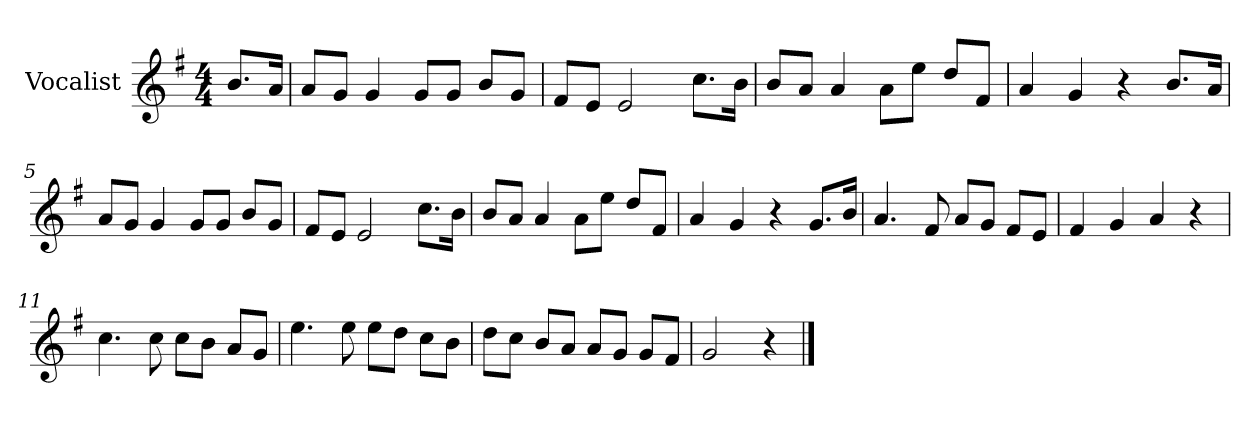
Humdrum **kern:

**kern
*part1
*staff1
*I"Vocalist
*k[f#]
*G:
*M4/4
=
8.bL
16aJk
=1
8aL
8gJ
4g
8gL
8gJ
8bL
8gJ
=2
8f#L
8eJ
2e
8.ccL
16bJk
=3
8bL
8aJ
4a
8aL
8eeJ
8ddL
8f#J
=4
4a
4g
4r
8.bL
16aJk
=5
8aL
8gJ
4g
8gL
8gJ
8bL
8gJ
=6
8f#L
8eJ
2e
8.ccL
16bJk
=7
8bL
8aJ
4a
8aL
8eeJ
8ddL
8f#J
=8
4a
4g
4r
8.gL
16bJk
=9
4.a
8f#
8aL
8gJ
8f#L
8eJ
=10
4f#
4g
4a
4r
=11
4.cc
8cc
8ccL
8bJ
8aL
8gJ
=12
4.ee
8ee
8eeL
8ddJ
8ccL
8bJ
=13
8ddL
8ccJ
8bL
8aJ
8aL
8gJ
8gL
8f#J
=14
2g
4r
==
*-
